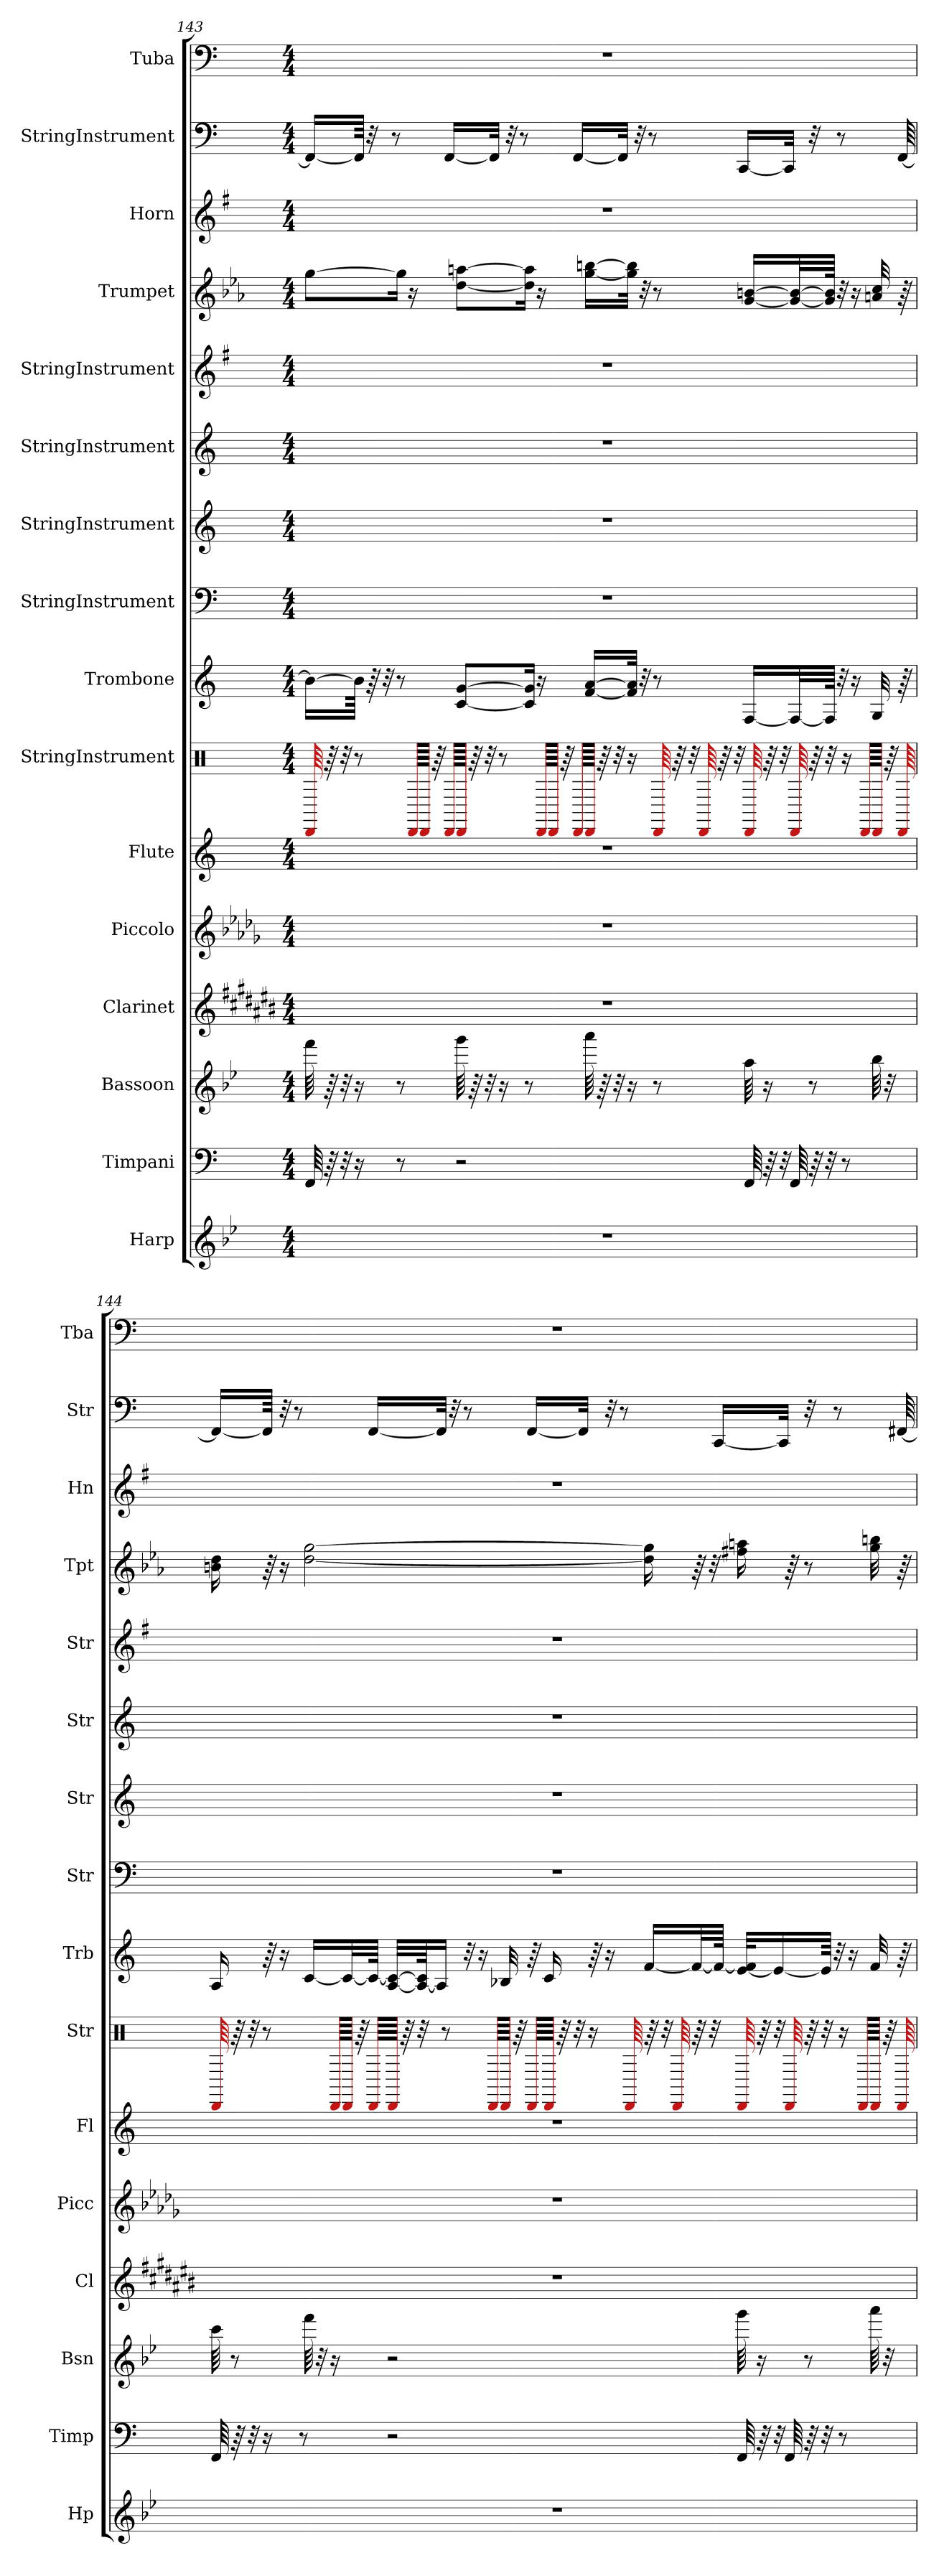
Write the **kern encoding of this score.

**kern	**kern	**kern	**kern	**kern	**kern	**kern	**kern	**kern	**kern	**kern	**kern	**kern	**kern	**kern	**kern
*part16	*part15	*part14	*part13	*part12	*part11	*part10	*part9	*part8	*part7	*part6	*part5	*part4	*part3	*part2	*part1
*staff16	*staff15	*staff14	*staff13	*staff12	*staff11	*staff10	*staff9	*staff8	*staff7	*staff6	*staff5	*staff4	*staff3	*staff2	*staff1
*I"Harp	*I"Timpani	*I"Bassoon	*I"Clarinet	*I"Piccolo	*I"Flute	*I"StringInstrument	*I"Trombone	*I"StringInstrument	*I"StringInstrument	*I"StringInstrument	*I"StringInstrument	*I"Trumpet	*I"Horn	*I"StringInstrument	*I"Tuba
*I'Hp	*I'Timp	*I'Bsn	*I'Cl	*I'Picc	*I'Fl	*I'Str	*I'Trb	*I'Str	*I'Str	*I'Str	*I'Str	*I'Tpt	*I'Hn	*I'Str	*I'Tba
!!LO:PB:g=z
*clefG2	*clefF4	*clefG2	*clefG2	*clefG2	*clefG2	*clefX	*clefG2	*clefF4	*clefG2	*clefG2	*clefG2	*clefG2	*clefG2	*clefF4	*clefF4
*	*	*	*ITrd1c2	*ITrd-7c-12	*	*	*	*	*	*	*	*ITrd1c2	*ITrd4c7	*	*
*k[b-e-]	*k[]	*k[b-e-]	*k[f#c#g#d#a#]	*k[b-e-a-d-g-]	*k[]	*k[]	*k[]	*k[]	*k[]	*k[]	*k[f#]	*k[b-e-a-d-g-]	*k[]	*k[]	*k[]
*M4/4	*M4/4	*M4/4	*M4/4	*M4/4	*M4/4	*M4/4	*M4/4	*M4/4	*M4/4	*M4/4	*M4/4	*M4/4	*M4/4	*M4/4	*M4/4
=143	=143	=143	=143	=143	=143	=143	=143	=143	=143	=143	=143	=143	=143	=143	=143
1r	64FF/	64fff\	1r	1r	1r	64DD/	16b-\LL_	1r	1r	1r	1r	[8ff\L	1r	16FF/LL_	1r
.	64r	64r	.	.	.	64r	.	.	.	.	.	.	.	.	.
.	32r	32r	.	.	.	32r	.	.	.	.	.	.	.	.	.
.	16r	16r	.	.	.	8r	64b-\JJkk]	.	.	.	.	.	.	64FF/JJkk]	.
.	.	.	.	.	.	.	64r	.	.	.	.	.	.	32r	.
.	.	.	.	.	.	.	32r	.	.	.	.	.	.	.	.
.	.	.	.	.	.	.	.	.	.	.	.	.	.	8r	.
.	8r	8r	.	.	.	.	8r	.	.	.	.	16ff\Jk]	.	.	.
.	.	.	.	.	.	64DD/LLLL	.	.	.	.	.	16r	.	.	.
.	.	.	.	.	.	64DD/JJJJ	.	.	.	.	.	.	.	.	.
.	.	.	.	.	.	64r	.	.	.	.	.	.	.	.	.
.	.	.	.	.	.	64DD/LLLL	.	.	.	.	.	.	.	[16FF/LL	.
.	2r	64ggg\	.	.	.	64DD/JJJJ	[8c/ [8g/L	.	.	.	.	[8cc\ [8ggn\L	.	.	.
.	.	64r	.	.	.	64r	.	.	.	.	.	.	.	.	.
.	.	32r	.	.	.	32r	.	.	.	.	.	.	.	.	.
.	.	.	.	.	.	.	.	.	.	.	.	.	.	32FF/JJk]	.
.	.	16r	.	.	.	8r	.	.	.	.	.	.	.	.	.
.	.	.	.	.	.	.	.	.	.	.	.	.	.	32r	.
.	.	.	.	.	.	.	.	.	.	.	.	.	.	8r	.
.	.	8r	.	.	.	.	16c/] 16g/]Jk	.	.	.	.	16cc\] 16gg\]Jk	.	.	.
.	.	.	.	.	.	64DD/LLLL	16r	.	.	.	.	16r	.	.	.
.	.	.	.	.	.	64DD/JJJJ	.	.	.	.	.	.	.	.	.
.	.	.	.	.	.	64r	.	.	.	.	.	.	.	.	.
.	.	.	.	.	.	64DD/LLLL	.	.	.	.	.	.	.	[16FF/LL	.
.	.	64aaa\	.	.	.	64DD/JJJJ	[16f/ [16a/LL	.	.	.	.	[16ff\ [16aan\LL	.	.	.
.	.	64r	.	.	.	64r	.	.	.	.	.	.	.	.	.
.	.	32r	.	.	.	32r	.	.	.	.	.	.	.	.	.
.	.	.	.	.	.	.	.	.	.	.	.	.	.	32FF/JJk]	.
.	.	16r	.	.	.	16r	32f/] 32a/]JJk	.	.	.	.	32ff\] 32aa\]JJk	.	.	.
.	.	.	.	.	.	.	.	.	.	.	.	.	.	32r	.
.	.	.	.	.	.	.	32r	.	.	.	.	32r	.	.	.
.	.	.	.	.	.	.	.	.	.	.	.	.	.	8r	.
.	.	8r	.	.	.	64DD/	8r	.	.	.	.	8r	.	.	.
.	.	.	.	.	.	64r	.	.	.	.	.	.	.	.	.
.	.	.	.	.	.	32r	.	.	.	.	.	.	.	.	.
.	.	.	.	.	.	64DD/	.	.	.	.	.	.	.	.	.
.	.	.	.	.	.	64r	.	.	.	.	.	.	.	.	.
.	.	.	.	.	.	32r	.	.	.	.	.	.	.	.	.
.	.	.	.	.	.	.	.	.	.	.	.	.	.	[16CC/LL	.
.	64FF/	64aa\	.	.	.	64DD/	[16F/LL	.	.	.	.	[16f/ [16an/LL	.	.	.
.	64r	16r	.	.	.	64r	.	.	.	.	.	.	.	.	.
.	32r	.	.	.	.	32r	.	.	.	.	.	.	.	.	.
.	.	.	.	.	.	.	.	.	.	.	.	.	.	32CC/JJk]	.
.	64FF/	.	.	.	.	64DD/	32F/L_	.	.	.	.	32f/_ 32a/_L	.	.	.
.	64r	8r	.	.	.	64r	.	.	.	.	.	.	.	32r	.
.	32r	.	.	.	.	32r	64F/JJJk]	.	.	.	.	64f/] 64a/]JJJk	.	.	.
.	.	.	.	.	.	.	32r	.	.	.	.	32r	.	8r	.
.	8r	.	.	.	.	16r	.	.	.	.	.	.	.	.	.
.	.	.	.	.	.	.	16r	.	.	.	.	16r	.	.	.
.	.	.	.	.	.	64DD/LLLL	.	.	.	.	.	.	.	.	.
.	.	64bb-\	.	.	.	64DD/JJJJ	32G/	.	.	.	.	32gn/ 32b-/	.	.	.
.	.	32r	.	.	.	64r	.	.	.	.	.	.	.	.	.
.	.	.	.	.	.	64DD/	64r	.	.	.	.	64r	.	[64FF/	.
!!LO:PB:g=z
=144	=144	=144	=144	=144	=144	=144	=144	=144	=144	=144	=144	=144	=144	=144	=144
1r	64FF/	64ccc\	1r	1r	1r	64DD/	16A/	1r	1r	1r	1r	16an\ 16cc\	1r	16FF/LL_	1r
.	64r	8r	.	.	.	64r	.	.	.	.	.	.	.	.	.
.	32r	.	.	.	.	32r	.	.	.	.	.	.	.	.	.
.	16r	.	.	.	.	8r	64r	.	.	.	.	64r	.	64FF/JJkk]	.
.	.	.	.	.	.	.	16r	.	.	.	.	16r	.	32r	.
.	.	.	.	.	.	.	.	.	.	.	.	.	.	8r	.
.	8r	.	.	.	.	.	.	.	.	.	.	.	.	.	.
.	.	64fff\	.	.	.	.	[16c/LL	.	.	.	.	[2cc\ [2ff\	.	.	.
.	.	32r	.	.	.	.	.	.	.	.	.	.	.	.	.
.	.	16r	.	.	.	64DD/LLLL	.	.	.	.	.	.	.	.	.
.	.	.	.	.	.	64DD/JJJJ	32c/L_	.	.	.	.	.	.	.	.
.	.	.	.	.	.	64r	.	.	.	.	.	.	.	.	.
.	.	.	.	.	.	64DD/LLLL	64c/JJJk_	.	.	.	.	.	.	[16FF/LL	.
.	2r	2r	.	.	.	64DD/JJJJ	[32A/ 32c/_LLL	.	.	.	.	.	.	.	.
.	.	.	.	.	.	64r	.	.	.	.	.	.	.	.	.
.	.	.	.	.	.	32r	64A/_ 64c/]JK	.	.	.	.	.	.	.	.
.	.	.	.	.	.	.	16A/JJ]	.	.	.	.	.	.	32FF/JJk]	.
.	.	.	.	.	.	8r	.	.	.	.	.	.	.	.	.
.	.	.	.	.	.	.	.	.	.	.	.	.	.	32r	.
.	.	.	.	.	.	.	32r	.	.	.	.	.	.	8r	.
.	.	.	.	.	.	.	16r	.	.	.	.	.	.	.	.
.	.	.	.	.	.	64DD/LLLL	.	.	.	.	.	.	.	.	.
.	.	.	.	.	.	64DD/JJJJ	32B-X/	.	.	.	.	.	.	.	.
.	.	.	.	.	.	64r	.	.	.	.	.	.	.	.	.
.	.	.	.	.	.	64DD/LLLL	64r	.	.	.	.	.	.	[16FF/LL	.
.	.	.	.	.	.	64DD/JJJJ	16c/	.	.	.	.	.	.	.	.
.	.	.	.	.	.	64r	.	.	.	.	.	.	.	.	.
.	.	.	.	.	.	32r	.	.	.	.	.	.	.	.	.
.	.	.	.	.	.	.	.	.	.	.	.	.	.	32FF/JJk]	.
.	.	.	.	.	.	16r	64r	.	.	.	.	.	.	.	.
.	.	.	.	.	.	.	16r	.	.	.	.	.	.	32r	.
.	.	.	.	.	.	.	.	.	.	.	.	.	.	8r	.
.	.	.	.	.	.	64DD/	.	.	.	.	.	.	.	.	.
.	.	.	.	.	.	64r	[16f/LL	.	.	.	.	16cc\] 16ff\]	.	.	.
.	.	.	.	.	.	32r	.	.	.	.	.	.	.	.	.
.	.	.	.	.	.	64DD/	.	.	.	.	.	.	.	.	.
.	.	.	.	.	.	64r	32f/L_	.	.	.	.	64r	.	.	.
.	.	.	.	.	.	32r	.	.	.	.	.	32r	.	.	.
.	.	.	.	.	.	.	64f/JJJk_	.	.	.	.	.	.	[16CC/LL	.
.	64FF/	64ggg\	.	.	.	64DD/	[32e/ 32f/]KLL	.	.	.	.	16een\ 16ggn\	.	.	.
.	64r	16r	.	.	.	64r	.	.	.	.	.	.	.	.	.
.	32r	.	.	.	.	32r	16e/_	.	.	.	.	.	.	.	.
.	.	.	.	.	.	.	.	.	.	.	.	.	.	32CC/JJk]	.
.	64FF/	.	.	.	.	64DD/	.	.	.	.	.	64r	.	.	.
.	64r	8r	.	.	.	64r	.	.	.	.	.	8r	.	32r	.
.	32r	.	.	.	.	32r	64e/JJkk]	.	.	.	.	.	.	.	.
.	.	.	.	.	.	.	32r	.	.	.	.	.	.	8r	.
.	8r	.	.	.	.	16r	.	.	.	.	.	.	.	.	.
.	.	.	.	.	.	.	16r	.	.	.	.	.	.	.	.
.	.	.	.	.	.	64DD/LLLL	.	.	.	.	.	.	.	.	.
.	.	64aaa\	.	.	.	64DD/JJJJ	32f/	.	.	.	.	32ff\ 32aan\	.	.	.
.	.	32r	.	.	.	64r	.	.	.	.	.	.	.	.	.
.	.	.	.	.	.	64DD/	64r	.	.	.	.	64r	.	[64FF#X/	.
=	=	=	=	=	=	=	=	=	=	=	=	=	=	=	=
*-	*-	*-	*-	*-	*-	*-	*-	*-	*-	*-	*-	*-	*-	*-	*-
